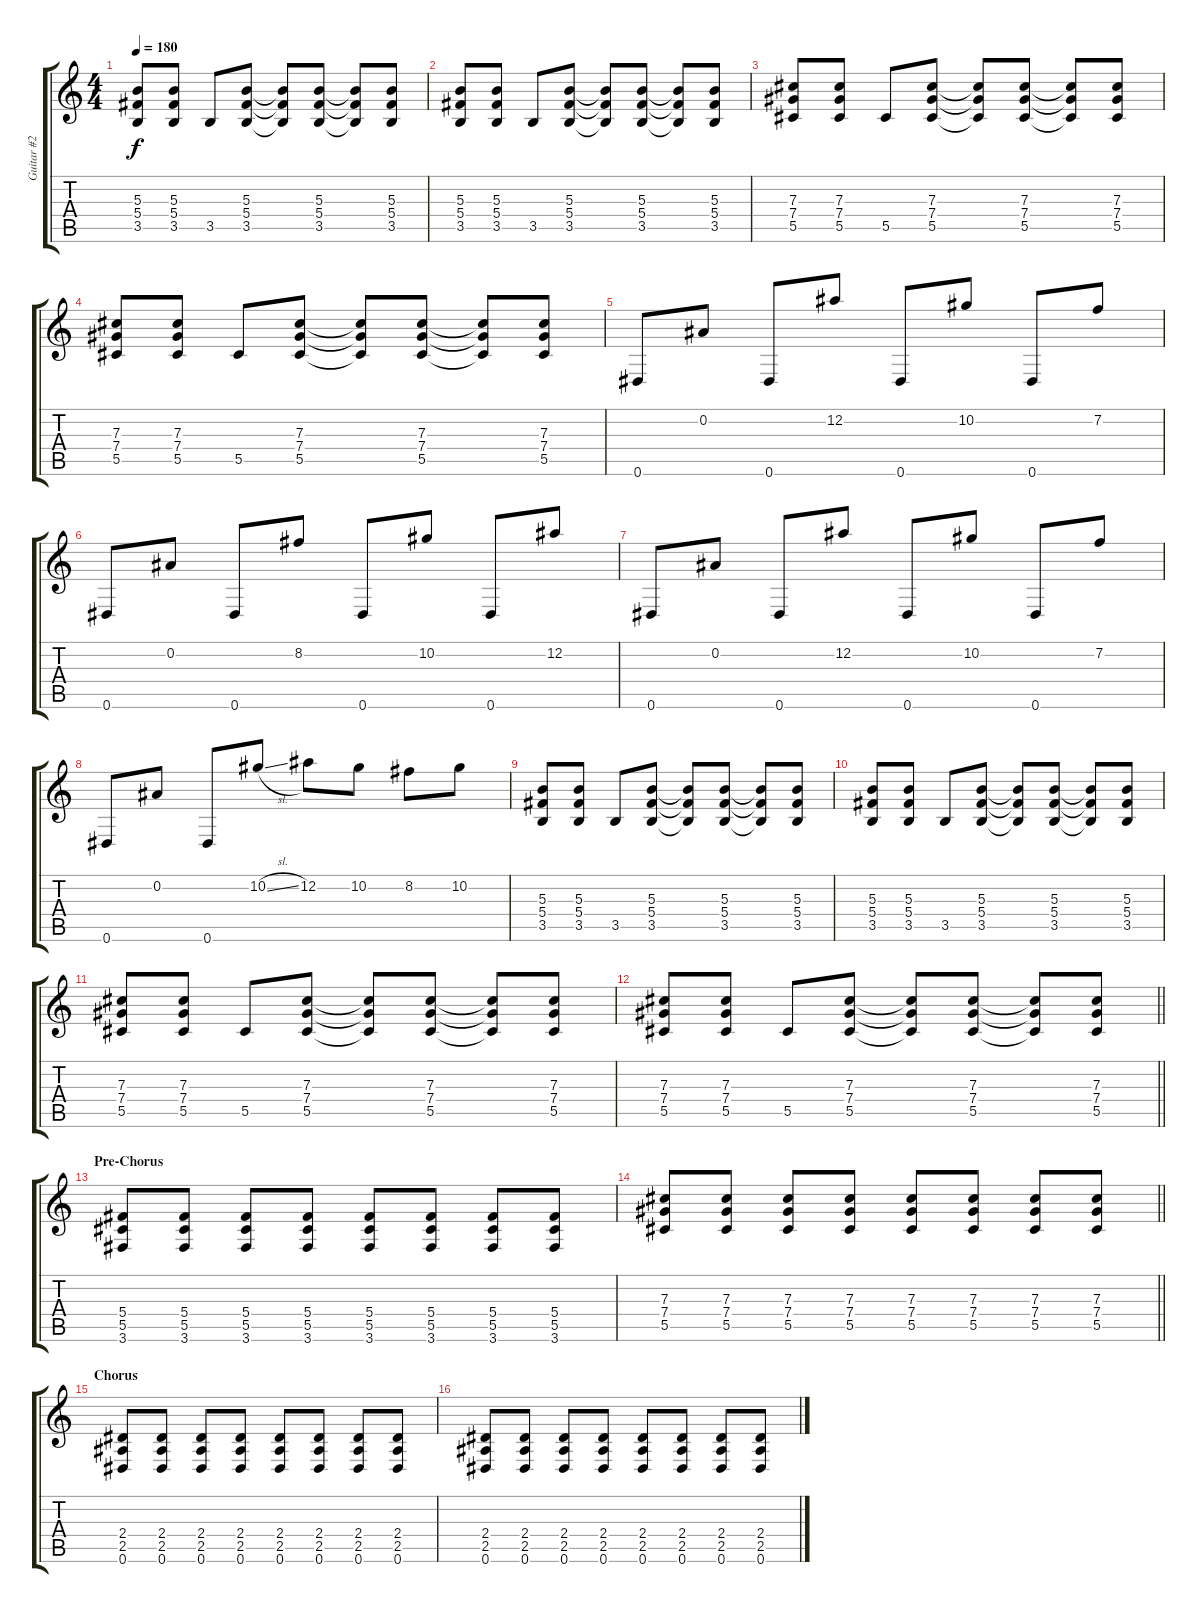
\track ("Guitar #2" "Guitar #2") {instrument distortionguitar}
\staff {score tabs}
\tuning (Eb4 Bb3 Gb3 Db3 Ab2 Eb2) {hide}
\ts (4 4)
\tempo 180
\clef g2
\ks c
(5.3 5.4 3.5).8{dy f} (5.3 5.4 3.5).8 3.5.8 (5.3 5.4 3.5).8 (5.3{t} 5.4{t} 3.5{t}).8 (5.3 5.4 3.5).8 (5.3{t} 5.4{t} 3.5{t}).8 (5.3 5.4 3.5).8 |
(5.3 5.4 3.5).8 (5.3 5.4 3.5).8 3.5.8 (5.3 5.4 3.5).8 (5.3{t} 5.4{t} 3.5{t}).8 (5.3 5.4 3.5).8 (5.3{t} 5.4{t} 3.5{t}).8 (5.3 5.4 3.5).8 |
(7.3 7.4 5.5).8 (7.3 7.4 5.5).8 5.5.8 (7.3 7.4 5.5).8 (7.3{t} 7.4{t} 5.5{t}).8 (7.3 7.4 5.5).8 (7.3{t} 7.4{t} 5.5{t}).8 (7.3 7.4 5.5).8 |
(7.3 7.4 5.5).8 (7.3 7.4 5.5).8 5.5.8 (7.3 7.4 5.5).8 (7.3{t} 7.4{t} 5.5{t}).8 (7.3 7.4 5.5).8 (7.3{t} 7.4{t} 5.5{t}).8 (7.3 7.4 5.5).8 |
0.6.8 0.2.8 0.6.8 12.2.8 0.6.8 10.2.8 0.6.8 7.2.8 |
0.6.8 0.2.8 0.6.8 8.2.8 0.6.8 10.2.8 0.6.8 12.2.8 |
0.6.8 0.2.8 0.6.8 12.2.8 0.6.8 10.2.8 0.6.8 7.2.8 |
0.6.8 0.2.8 0.6.8 10.2{sl}.8 12.2.8 10.2.8 8.2.8 10.2.8 |
(5.3 5.4 3.5).8 (5.3 5.4 3.5).8 3.5.8 (5.3 5.4 3.5).8 (5.3{t} 5.4{t} 3.5{t}).8 (5.3 5.4 3.5).8 (5.3{t} 5.4{t} 3.5{t}).8 (5.3 5.4 3.5).8 |
(5.3 5.4 3.5).8 (5.3 5.4 3.5).8 3.5.8 (5.3 5.4 3.5).8 (5.3{t} 5.4{t} 3.5{t}).8 (5.3 5.4 3.5).8 (5.3{t} 5.4{t} 3.5{t}).8 (5.3 5.4 3.5).8 |
(7.3 7.4 5.5).8 (7.3 7.4 5.5).8 5.5.8 (7.3 7.4 5.5).8 (7.3{t} 7.4{t} 5.5{t}).8 (7.3 7.4 5.5).8 (7.3{t} 7.4{t} 5.5{t}).8 (7.3 7.4 5.5).8 |
\barLineRight lightlight
(7.3 7.4 5.5).8 (7.3 7.4 5.5).8 5.5.8 (7.3 7.4 5.5).8 (7.3{t} 7.4{t} 5.5{t}).8 (7.3 7.4 5.5).8 (7.3{t} 7.4{t} 5.5{t}).8 (7.3 7.4 5.5).8 |
\section ("" "Pre-Chorus")
(5.4 5.5 3.6).8 (5.4 5.5 3.6).8 (5.4 5.5 3.6).8 (5.4 5.5 3.6).8 (5.4 5.5 3.6).8 (5.4 5.5 3.6).8 (5.4 5.5 3.6).8 (5.4 5.5 3.6).8 |
\barLineRight lightlight
(7.3 7.4 5.5).8 (7.3 7.4 5.5).8 (7.3 7.4 5.5).8 (7.3 7.4 5.5).8 (7.3 7.4 5.5).8 (7.3 7.4 5.5).8 (7.3 7.4 5.5).8 (7.3 7.4 5.5).8 |
\section ("" "Chorus")
(2.4 2.5 0.6).8 (2.4 2.5 0.6).8 (2.4 2.5 0.6).8 (2.4 2.5 0.6).8 (2.4 2.5 0.6).8 (2.4 2.5 0.6).8 (2.4 2.5 0.6).8 (2.4 2.5 0.6).8 |
(2.4 2.5 0.6).8 (2.4 2.5 0.6).8 (2.4 2.5 0.6).8 (2.4 2.5 0.6).8 (2.4 2.5 0.6).8 (2.4 2.5 0.6).8 (2.4 2.5 0.6).8 (2.4 2.5 0.6).8
